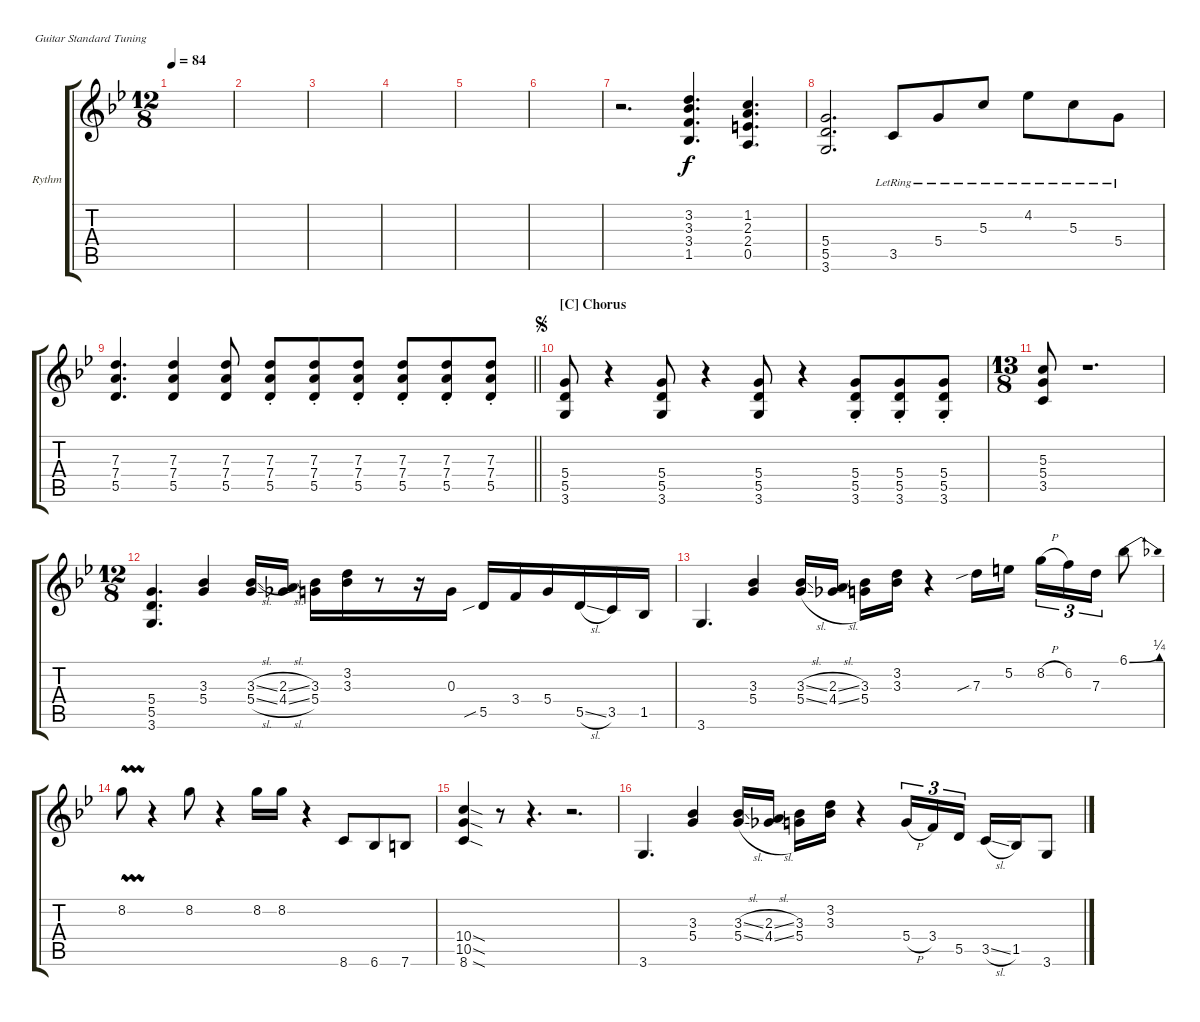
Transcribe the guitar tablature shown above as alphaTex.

\defaultSystemsLayout 4
\bracketExtendMode groupsimilarinstruments
\firstSystemTrackNameOrientation horizontal
\otherSystemsTrackNameOrientation horizontal
\track ("Rythm Guitar" "Rythm") {instrument distortionguitar}
\staff {score tabs}
\tuning (E4 B3 G3 D3 A2 E2)
\ts (12 8)
\tempo 84
\clef g2
\ks bb
|
|
|
|
|
|
r.2{d} (3.2 3.3 3.4 1.5).4{d} (0.5 2.4 2.3 1.2).4{d} |
(3.6 5.5 5.4).2{d} 3.5{lr}.8 5.4{lr}.8 5.3{lr}.8 4.2{lr}.8 5.3{lr}.8 5.4{lr}.8 |
\barLineRight lightlight
(5.5 7.4 7.3).4{d} (7.3 7.4 5.5).4 (5.5 7.4 7.3).8 (7.3{st} 7.4{st} 5.5{st}).8 (7.3{st} 7.4{st} 5.5{st}).8 (5.5{st} 7.4{st} 7.3{st}).8 (7.3{st} 7.4{st} 5.5{st}).8 (5.5{st} 7.4{st} 7.3{st}).8 (7.3{st} 7.4{st} 5.5{st}).8 |
\section ("C" "Chorus")
\jump segno
(5.4 5.5 3.6).8 r.4 (3.6 5.5 5.4).8 r.4 (5.4 5.5 3.6).8 r.4 (5.4{st} 5.5{st} 3.6{st}).8 (3.6{st} 5.5{st} 5.4{st}).8 (5.4{st} 5.5{st} 3.6{st}).8 |
\ts (13 8)
(5.4 5.3 3.5).8 r.1{d} |
\ts (12 8)
(3.6 5.5 5.4).4{d} (3.3 5.4).4 (5.4{sl} 3.3{sl}).16 (2.3{sl} 4.4{sl}).16 (3.3 5.4).16 (3.3 3.2).16 r.8 r.16 0.3.16 5.5{sib}.16 3.4.16 5.4.16 5.5{sl}.16 3.5.16 1.5.16 |
3.6.4{d} (5.4 3.3).4 (3.3{sl} 5.4{sl}).16 (2.3{sl} 4.4{sl}).16 (3.3 5.4).16 (3.3 3.2).16 r.4 7.3{sib}.16 5.2.16 8.2{h}.16{tu (3 2)} 6.2.16{tu (3 2)} 7.3.16{tu (3 2)} 6.1{be (bend 0 0 15.6 1)}.8 |
8.2{vw}.8 r.4 8.2.8 r.4 8.2.16 8.2.16 r.4 8.6.8 6.6.8 7.6.8 |
(8.6{sod} 10.5{sod} 10.4{sod}).4 r.8 r.4{d} r.2{d} |
3.6.4{d} (5.4 3.3).4 (3.3{sl} 5.4{sl}).16 (2.3{sl} 4.4{sl}).16 (3.3 5.4).16 (3.3 3.2).16 r.4 5.4{h}.16{tu (3 2)} 3.4.16{tu (3 2)} 5.5.16{tu (3 2)} 3.5{sl}.16 1.5.16 3.6.8
